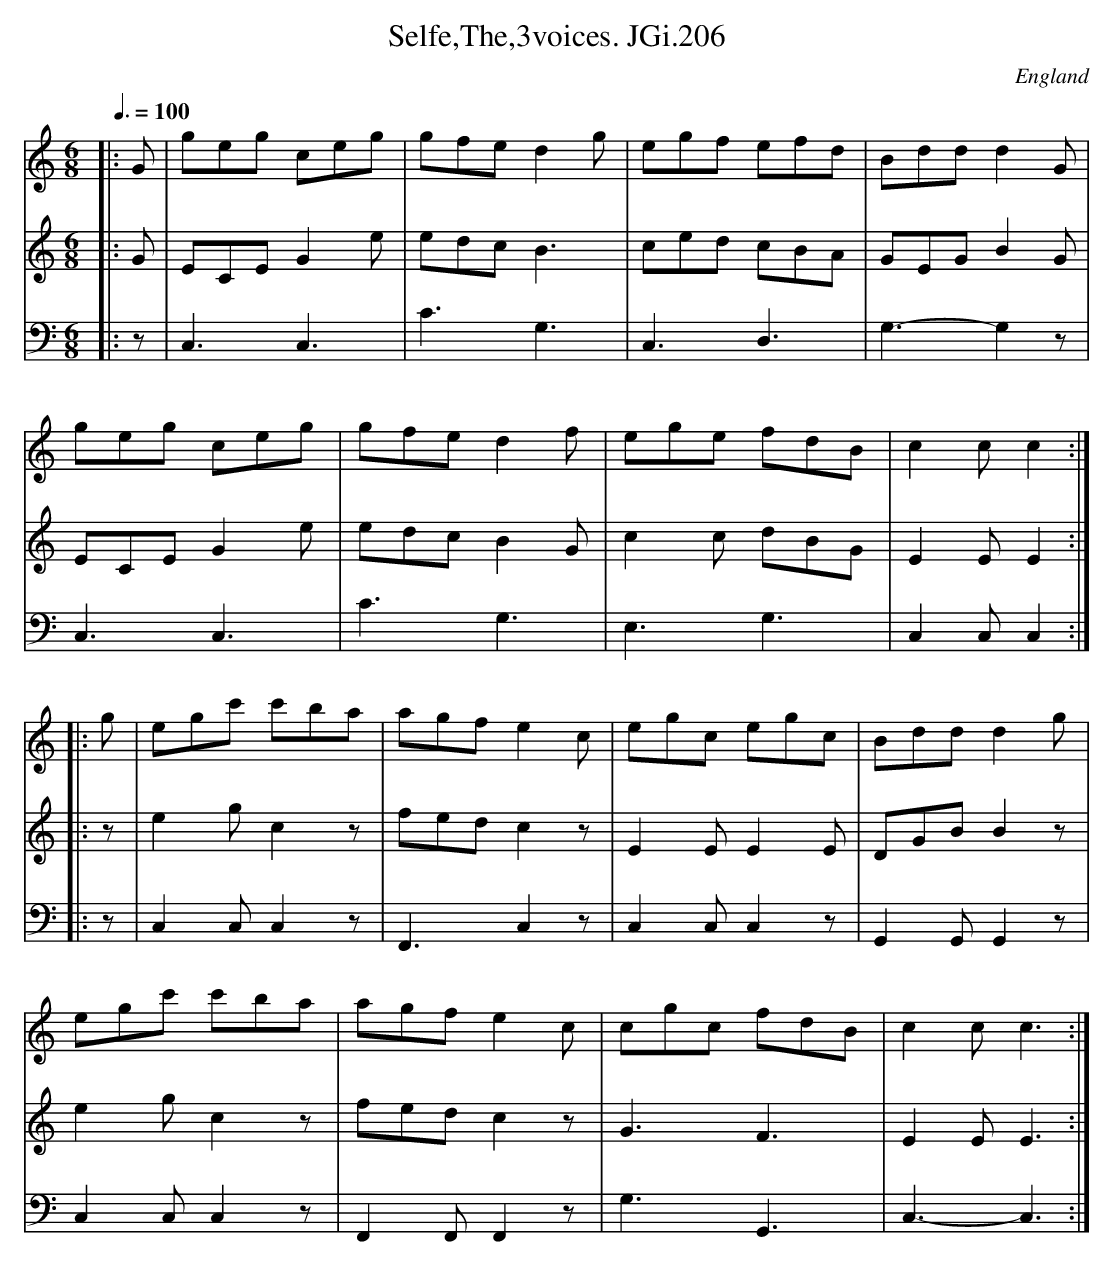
X:1
T:Selfe,The,3voices. JGi.206
M:6/8
L:1/8
Q:3/8=100
O:England
K:C major
[V:1]|:G|geg ceg|gfe d2g|egf efd|Bdd d2G|
[V:2]|:G|ECEG2e|edcB3|ced cBA|GEGB2G|
[V:3]|:z|C,3C,3|C3G,3|C,3D,3|G,3-G,2z|
[V:1]geg ceg|gfe d2f|ege fdB|c2cc2:|
[V:2]ECEG2e|edcB2G|c2c dBG|E2EE2:|
[V:3]C,3C,3|C3G,3|E,3G,3|C,2C,C,2:|
[V:1]|:g|egc' c'ba|agf e2c|egc egc|Bdd d2g|
[V:2]|:z|e2gc2z|fedc2z|E2EE2E|DGBB2z|
[V:3]|:z|C,2C,C,2z|F,,3C,2z|C,2C,C,2z|G,,2G,,G,,2z|
[V:1]egc' c'ba|agfe2c|cgc fdB|c2cc3:|
[V:2]e2gc2z|fedc2z|G3F3|E2EE3:|
[V:3]C,2C,C,2z|F,,2F,,F,,2z|G,3G,,3|C,3-C,3:|
